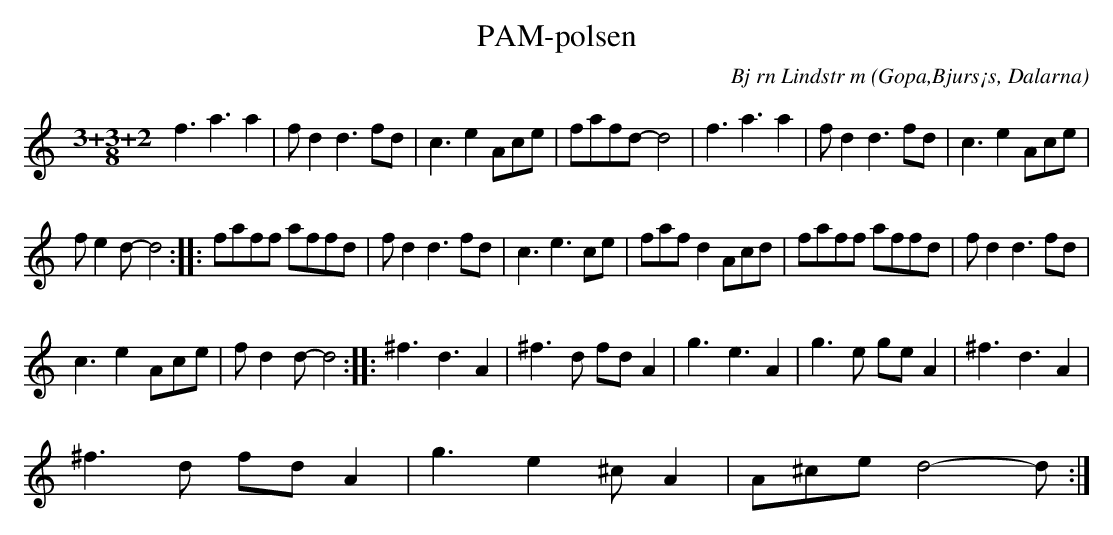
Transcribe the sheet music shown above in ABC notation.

X:1
T:PAM-polsen
C: Bj rn Lindstr m
O:Gopa,Bjurs¡s, Dalarna
M:3/4
L:1/8
K:C
[M:3+3+2/8] f3 a3 a2 | f d2 d3 fd | c3 e2 Ace | fafd- d4 | f3 a3 a2 | f d2 d3 fd | c3 e2 Ace | %31
 f e2 d- d4 :: faff affd | f d2 d3 fd | c3 e3 ce | faf d2 Acd | faff affd | f d2 d3 fd | %38
 c3 e2 Ace | f d2 d- d4 :: ^f3 d3 A2 | ^f3 d fd A2 | g3 e3 A2 | g3 e ge A2 | ^f3 d3 A2 | %45
 ^f3 d fd A2 | g3 e2 ^c A2 | A^ce d4- d :| %48
